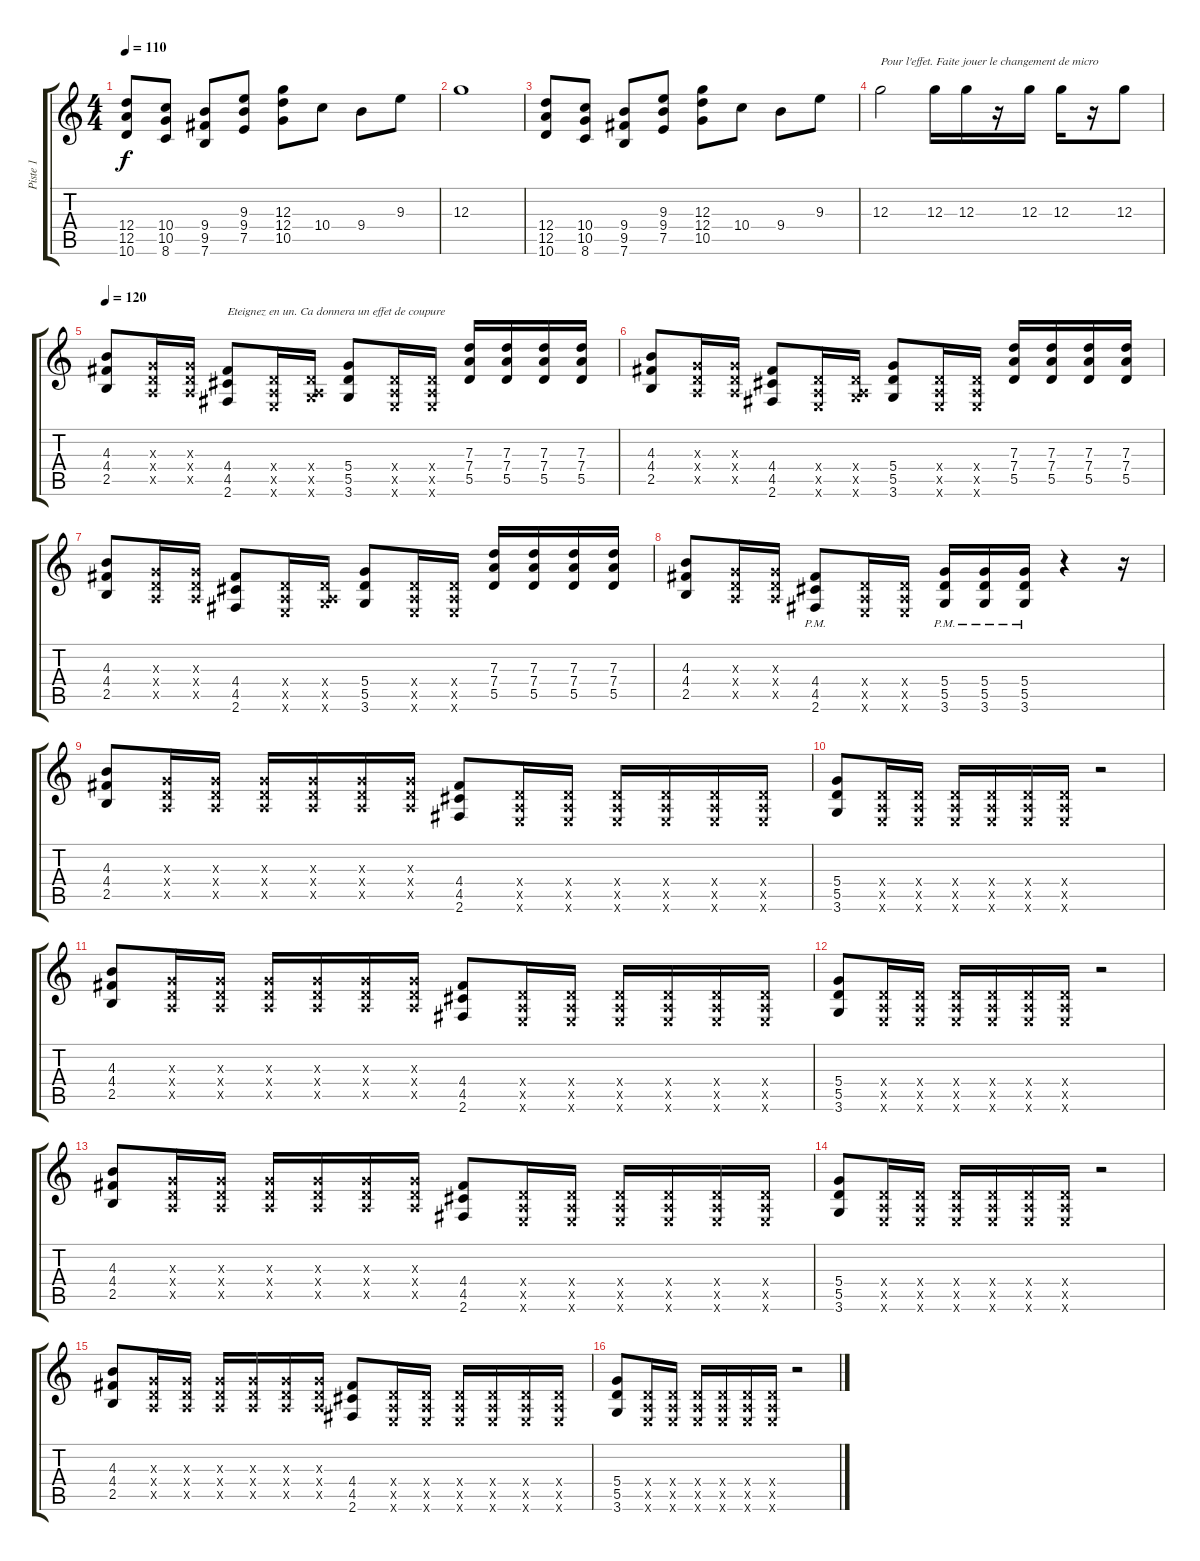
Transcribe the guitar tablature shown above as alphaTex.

\track ("Piste 1" "Piste 1") {instrument distortionguitar}
\staff {score tabs}
\tuning (E4 B3 G3 D3 A2 E2) {hide}
\ts (4 4)
\tempo 110
\clef g2
\ks c
(12.4 12.5 10.6).8{dy f instrument distortionguitar} (10.4 10.5 8.6).8 (9.4 9.5 7.6).8 (9.3 9.4 7.5).8 (12.3 12.4 10.5).8 10.4.8 9.4.8 9.3.8 |
12.3.1 |
(12.4 12.5 10.6).8 (10.4 10.5 8.6).8 (9.4 9.5 7.6).8 (9.3 9.4 7.5).8 (12.3 12.4 10.5).8 10.4.8 9.4.8 9.3.8 |
12.3.2{txt "Pour l'effet. Faite jouer le changement de micro "} 12.3.16 12.3.16 r.16 12.3.16 12.3.16 r.16 12.3.8 |
\tempo 120
(4.3 4.4 2.5).8 (0.3{x} 0.4{x} 0.5{x}).16 (0.3{x} 0.4{x} 0.5{x}).16 (4.4 4.5 2.6).8{txt "Eteignez en un. Ca donnera un effet de coupure"} (0.4{x} 0.5{x} 0.6{x}).16 (0.4{x} 0.5{x} 3.6{x}).16 (5.4 5.5 3.6).8 (0.4{x} 0.5{x} 0.6{x}).16 (0.4{x} 0.5{x} 0.6{x}).16 (7.3 7.4 5.5).16 (7.3 7.4 5.5).16 (7.3 7.4 5.5).16 (7.3 7.4 5.5).16 |
(4.3 4.4 2.5).8 (0.3{x} 0.4{x} 0.5{x}).16 (0.3{x} 0.4{x} 0.5{x}).16 (4.4 4.5 2.6).8 (0.4{x} 0.5{x} 0.6{x}).16 (0.4{x} 0.5{x} 3.6{x}).16 (5.4 5.5 3.6).8 (0.4{x} 0.5{x} 0.6{x}).16 (0.4{x} 0.5{x} 0.6{x}).16 (7.3 7.4 5.5).16 (7.3 7.4 5.5).16 (7.3 7.4 5.5).16 (7.3 7.4 5.5).16 |
(4.3 4.4 2.5).8 (0.3{x} 0.4{x} 0.5{x}).16 (0.3{x} 0.4{x} 0.5{x}).16 (4.4 4.5 2.6).8 (0.4{x} 0.5{x} 0.6{x}).16 (0.4{x} 0.5{x} 3.6{x}).16 (5.4 5.5 3.6).8 (0.4{x} 0.5{x} 0.6{x}).16 (0.4{x} 0.5{x} 0.6{x}).16 (7.3 7.4 5.5).16 (7.3 7.4 5.5).16 (7.3 7.4 5.5).16 (7.3 7.4 5.5).16 |
(4.3 4.4 2.5).8 (0.3{x} 0.4{x} 0.5{x}).16 (0.3{x} 0.4{x} 0.5{x}).16 (4.4{pm} 4.5{pm} 2.6{pm}).8 (0.4{x} 0.5{x} 0.6{x}).16 (0.4{x} 0.5{x} 0.6{x}).16 (5.4{pm} 5.5{pm} 3.6{pm}).16 (5.4{pm} 5.5{pm} 3.6{pm}).16 (5.4{pm} 5.5{pm} 3.6{pm}).16 r.4 r.16 |
(4.3 4.4 2.5).8 (0.3{x} 0.4{x} 0.5{x}).16 (0.3{x} 0.4{x} 0.5{x}).16 (0.3{x} 0.4{x} 0.5{x}).16 (0.3{x} 0.4{x} 0.5{x}).16 (0.3{x} 0.4{x} 0.5{x}).16 (0.3{x} 0.4{x} 0.5{x}).16 (4.4 4.5 2.6).8 (0.4{x} 0.5{x} 0.6{x}).16 (0.4{x} 0.5{x} 0.6{x}).16 (0.4{x} 0.5{x} 0.6{x}).16 (0.4{x} 0.5{x} 0.6{x}).16 (0.4{x} 0.5{x} 0.6{x}).16 (0.4{x} 0.5{x} 0.6{x}).16 |
(5.4 5.5 3.6).8 (0.4{x} 0.5{x} 0.6{x}).16 (0.4{x} 0.5{x} 0.6{x}).16 (0.4{x} 0.5{x} 0.6{x}).16 (0.4{x} 0.5{x} 0.6{x}).16 (0.4{x} 0.5{x} 0.6{x}).16 (0.4{x} 0.5{x} 0.6{x}).16 r.2 |
(4.3 4.4 2.5).8 (0.3{x} 0.4{x} 0.5{x}).16 (0.3{x} 0.4{x} 0.5{x}).16 (0.3{x} 0.4{x} 0.5{x}).16 (0.3{x} 0.4{x} 0.5{x}).16 (0.3{x} 0.4{x} 0.5{x}).16 (0.3{x} 0.4{x} 0.5{x}).16 (4.4 4.5 2.6).8 (0.4{x} 0.5{x} 0.6{x}).16 (0.4{x} 0.5{x} 0.6{x}).16 (0.4{x} 0.5{x} 0.6{x}).16 (0.4{x} 0.5{x} 0.6{x}).16 (0.4{x} 0.5{x} 0.6{x}).16 (0.4{x} 0.5{x} 0.6{x}).16 |
(5.4 5.5 3.6).8 (0.4{x} 0.5{x} 0.6{x}).16 (0.4{x} 0.5{x} 0.6{x}).16 (0.4{x} 0.5{x} 0.6{x}).16 (0.4{x} 0.5{x} 0.6{x}).16 (0.4{x} 0.5{x} 0.6{x}).16 (0.4{x} 0.5{x} 0.6{x}).16 r.2 |
(4.3 4.4 2.5).8 (0.3{x} 0.4{x} 0.5{x}).16 (0.3{x} 0.4{x} 0.5{x}).16 (0.3{x} 0.4{x} 0.5{x}).16 (0.3{x} 0.4{x} 0.5{x}).16 (0.3{x} 0.4{x} 0.5{x}).16 (0.3{x} 0.4{x} 0.5{x}).16 (4.4 4.5 2.6).8 (0.4{x} 0.5{x} 0.6{x}).16 (0.4{x} 0.5{x} 0.6{x}).16 (0.4{x} 0.5{x} 0.6{x}).16 (0.4{x} 0.5{x} 0.6{x}).16 (0.4{x} 0.5{x} 0.6{x}).16 (0.4{x} 0.5{x} 0.6{x}).16 |
(5.4 5.5 3.6).8 (0.4{x} 0.5{x} 0.6{x}).16 (0.4{x} 0.5{x} 0.6{x}).16 (0.4{x} 0.5{x} 0.6{x}).16 (0.4{x} 0.5{x} 0.6{x}).16 (0.4{x} 0.5{x} 0.6{x}).16 (0.4{x} 0.5{x} 0.6{x}).16 r.2 |
(4.3 4.4 2.5).8 (0.3{x} 0.4{x} 0.5{x}).16 (0.3{x} 0.4{x} 0.5{x}).16 (0.3{x} 0.4{x} 0.5{x}).16 (0.3{x} 0.4{x} 0.5{x}).16 (0.3{x} 0.4{x} 0.5{x}).16 (0.3{x} 0.4{x} 0.5{x}).16 (4.4 4.5 2.6).8 (0.4{x} 0.5{x} 0.6{x}).16 (0.4{x} 0.5{x} 0.6{x}).16 (0.4{x} 0.5{x} 0.6{x}).16 (0.4{x} 0.5{x} 0.6{x}).16 (0.4{x} 0.5{x} 0.6{x}).16 (0.4{x} 0.5{x} 0.6{x}).16 |
(5.4 5.5 3.6).8 (0.4{x} 0.5{x} 0.6{x}).16 (0.4{x} 0.5{x} 0.6{x}).16 (0.4{x} 0.5{x} 0.6{x}).16 (0.4{x} 0.5{x} 0.6{x}).16 (0.4{x} 0.5{x} 0.6{x}).16 (0.4{x} 0.5{x} 0.6{x}).16 r.2
